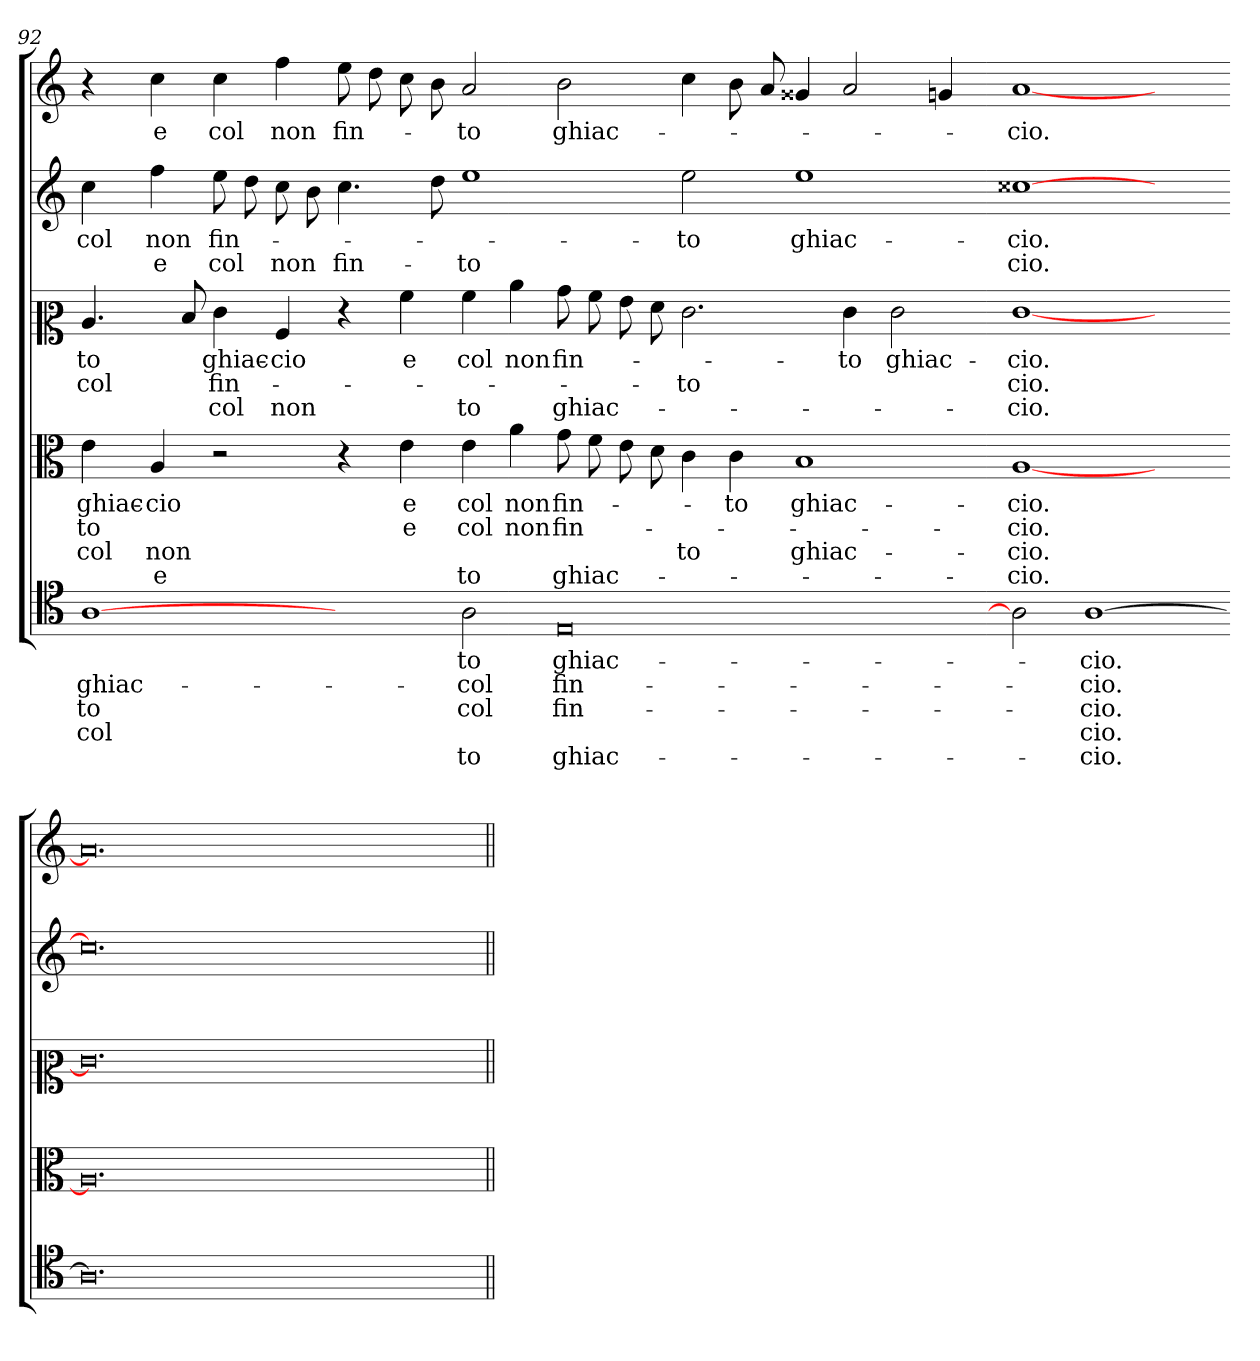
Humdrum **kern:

**kern	**text	**text	**text	**text	**text	**kern	**text	**text	**text	**text	**kern	**text	**text	**text	**kern	**text	**text	**kern	**text
*part5	*part5	*part5	*part5	*part5	*part5	*part4	*part4	*part4	*part4	*part4	*part3	*part3	*part3	*part3	*part2	*part2	*part2	*part1	*part1
*staff5	*staff5	*staff5	*staff5	*staff5	*staff5	*staff4	*staff4	*staff4	*staff4	*staff4	*staff3	*staff3	*staff3	*staff3	*staff2	*staff2	*staff2	*staff1	*staff1
*clefC4	*	*	*	*	*	*clefC3	*	*	*	*	*clefC2	*	*	*	*clefG2	*	*	*clefG2	*
*k[]	*	*	*	*	*	*k[]	*	*	*	*	*k[]	*	*	*	*k[]	*	*	*k[]	*
=92	=92	=92	=92	=92	=92	=92	=92	=92	=92	=92	=92	=92	=92	=92	=92	=92	=92	=92	=92
[1A	.	ghiac-	to	col	.	4e	ghiac-	to	col	.	4.c	to	col	.	4cc	col	.	4r	.
.	.	.	.	.	.	4A	cio	.	non	e	.	.	.	.	4ff	non	e	4cc	e
.	.	.	.	.	.	.	.	.	.	.	8d	.	.	.	.	.	.	.	.
.	.	.	.	.	.	2r	.	.	.	.	4e	ghiac-	fin-	col	8ee	fin-	col	4cc	col
.	.	.	.	.	.	.	.	.	.	.	.	.	.	.	8dd	.	.	.	.
.	.	.	.	.	.	.	.	.	.	.	4A	cio	.	non	8cc	.	non	4ff	non
.	.	.	.	.	.	.	.	.	.	.	.	.	.	.	8b\	.	.	.	.
2ryy	.	.	.	.	.	4r	.	.	.	.	4r	.	.	.	4.cc	.	fin-	8ee	fin-
.	.	.	.	.	.	.	.	.	.	.	.	.	.	.	.	.	.	8dd	.
.	.	.	.	.	.	4e	e	e	.	.	4a	e	.	.	.	.	.	8cc	.
.	.	.	.	.	.	.	.	.	.	.	.	.	.	.	8dd	.	.	8b\	.
2A	to	col	col	.	to	4e	col	col	.	to	4a	col	.	to	1ee	.	to	2a	to
.	.	.	.	.	.	4a	non	non	.	.	4cc	non	.	.	.	.	.	.	.
0E	ghiac-	fin-	fin-	.	ghiac-	8g	fin-	fin-	.	ghiac-	8b	fin-	.	ghiac-	.	.	.	2b	ghiac-
.	.	.	.	.	.	8f	.	.	.	.	8a	.	.	.	.	.	.	.	.
.	.	.	.	.	.	8e	.	.	.	.	8g	.	.	.	.	.	.	.	.
.	.	.	.	.	.	8d	.	.	.	.	8f	.	.	.	.	.	.	.	.
.	.	.	.	.	.	4c	.	.	to	.	2.e	.	to	.	2ee	to	.	4cc	.
.	.	.	.	.	.	4c	to	.	.	.	.	.	.	.	.	.	.	8b	.
.	.	.	.	.	.	.	.	.	.	.	.	.	.	.	.	.	.	8a	.
.	.	.	.	.	.	1B	ghiac-	.	ghiac-	.	.	.	.	.	1ee	ghiac-	.	4g##X	.
.	.	.	.	.	.	.	.	.	.	.	4e	to	.	.	.	.	.	2a	.
.	.	.	.	.	.	.	.	.	.	.	2e	ghiac-	.	.	.	.	.	.	.
.	.	.	.	.	.	.	.	.	.	.	.	.	.	.	.	.	.	4g	.
=96-	=96-	=96-	=96-	=96-	=96-	=96-	=96-	=96-	=96-	=96-	=96-	=96-	=96-	=96-	=96-	=96-	=96-	=96-	=96-
2A]	.	.	.	.	.	[1A/	cio.	cio.	cio.	cio.	[1e/	cio.	cio.	cio.	[1cc##X	cio.	cio.	[1a/	cio.
[1A	cio.	cio.	cio.	cio.	cio.	.	.	.	.	.	.	.	.	.	.	.	.	.	.
.	.	.	.	.	.	2ryy	.	.	.	.	2ryy	.	.	.	2ryy	.	.	2ryy	.
=-	=-	=-	=-	=-	=-	=-	=-	=-	=-	=-	=-	=-	=-	=-	=-	=-	=-	=-	=-
0.A]	.	.	.	.	.	0.A/]	.	.	.	.	0.e/]	.	.	.	0.cc##]	.	.	0.a/]	.
1ryy	.	.	.	.	.	1ryy	.	.	.	.	1ryy	.	.	.	1ryy	.	.	1ryy	.
1ryy	.	.	.	.	.	1ryy	.	.	.	.	1ryy	.	.	.	1ryy	.	.	1ryy	.
=||	=||	=||	=||	=||	=||	=||	=||	=||	=||	=||	=||	=||	=||	=||	=||	=||	=||	=||	=||
*-	*-	*-	*-	*-	*-	*-	*-	*-	*-	*-	*-	*-	*-	*-	*-	*-	*-	*-	*-
